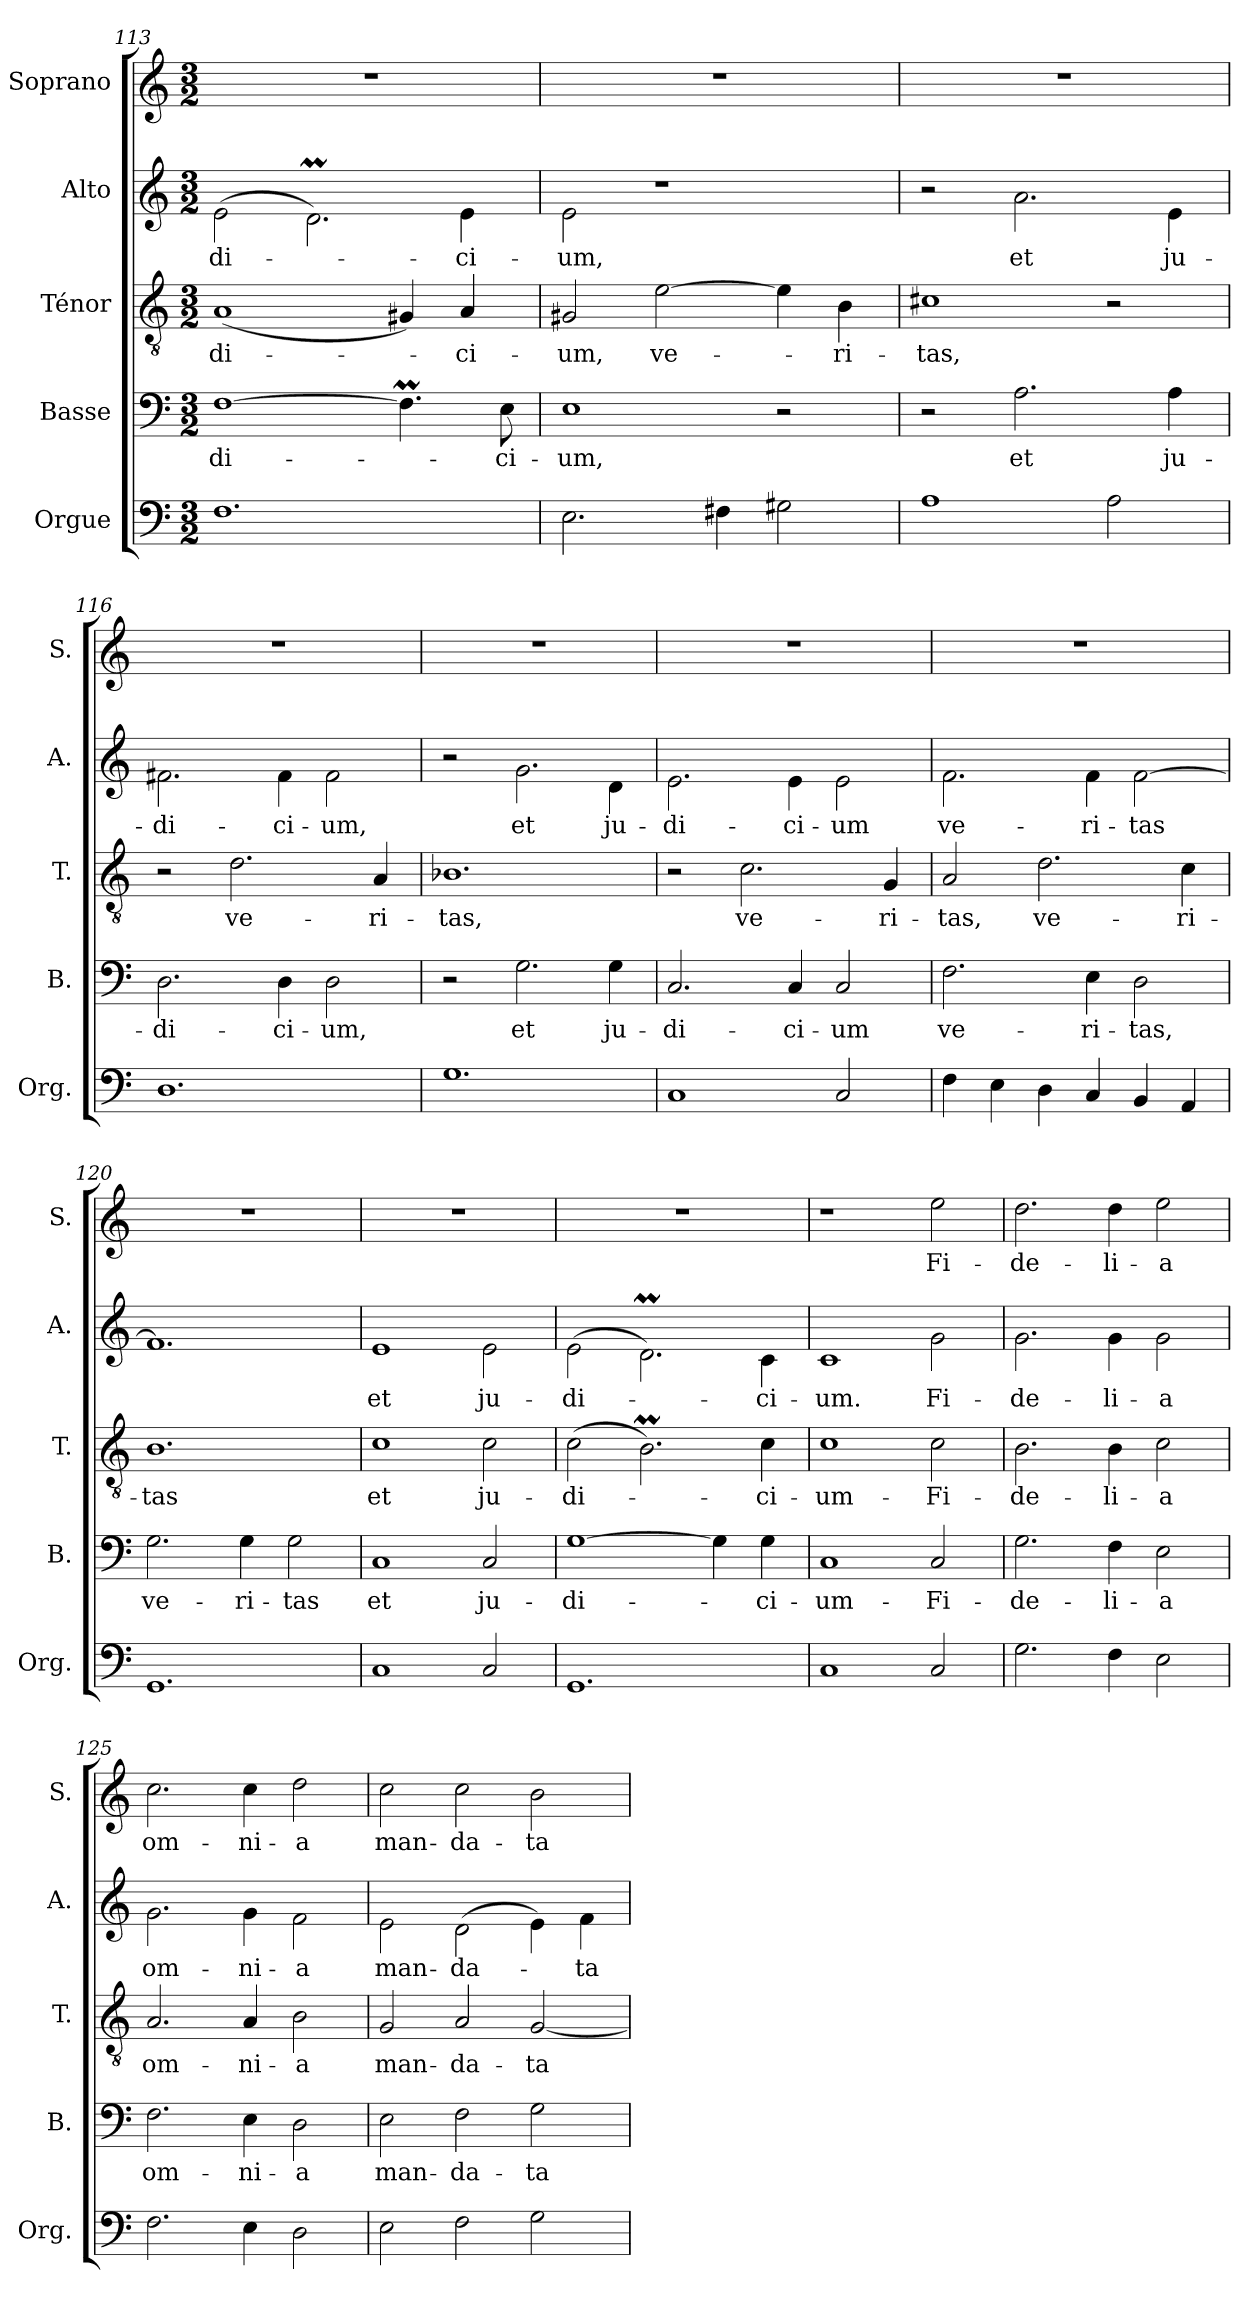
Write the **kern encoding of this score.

**kern	**kern	**text	**kern	**text	**kern	**text	**kern	**text
*part5	*part4	*part4	*part3	*part3	*part2	*part2	*part1	*part1
*staff5	*staff4	*staff4	*staff3	*staff3	*staff2	*staff2	*staff1	*staff1
*I"Orgue	*I"Basse	*	*I"Ténor	*	*I"Alto	*	*I"Soprano	*
*I'Org.	*I'B.	*	*I'T.	*	*I'A.	*	*I'S.	*
*clefF4	*clefF4	*	*clefGv2	*	*clefG2	*	*clefG2	*
*k[]	*k[]	*	*k[]	*	*k[]	*	*k[]	*
*M3/2	*M3/2	*	*M3/2	*	*M3/2	*	*M3/2	*
=113	=113	=113	=113	=113	=113	=113	=113	=113
!	!	!LO:LY:b	!	!LO:LY:b	!	!LO:LY:b	!	!
1.F	[1F	-di-	(<1A	-di-	(>2e\	-di-	1.r	.
.	.	.	.	.	2.dM\)	.	.	.
.	4.FM\]	.	4G#X/)	.	.	.	.	.
!	!	!	!	!LO:LY:b	!	!LO:LY:b	!	!
.	.	.	4A/	-ci-	4e\	-ci-	.	.
!	!	!LO:LY:b	!	!	!	!	!	!
.	8E\	-ci-	.	.	.	.	.	.
=114	=114	=114	=114	=114	=114	=114	=114	=114
!	!	!LO:LY:b	!	!LO:LY:b	!	!LO:LY:b	!	!
2.E\	1E	-um,	2G#X/	-um,	2e\	-um,	1.r	.
!	!	!	!	!LO:LY:b	!	!	!	!
.	.	.	[2e\	ve-	1r	.	.	.
4F#X\	.	.	.	.	.	.	.	.
2G#X\	2r	.	4e\]	.	.	.	.	.
!	!	!	!	!LO:LY:b	!	!	!	!
.	.	.	4B\	-ri-	.	.	.	.
=115	=115	=115	=115	=115	=115	=115	=115	=115
!	!	!	!	!LO:LY:b	!	!	!	!
1A	2r	.	1c#X	-tas,	2r	.	1.r	.
!	!	!LO:LY:b	!	!	!	!LO:LY:b	!	!
.	2.A\	et	.	.	2.a\	et	.	.
2A\	.	.	2r	.	.	.	.	.
!	!	!LO:LY:b	!	!	!	!LO:LY:b	!	!
.	4A\	ju-	.	.	4e\	ju-	.	.
=116	=116	=116	=116	=116	=116	=116	=116	=116
!	!	!LO:LY:b	!	!	!	!LO:LY:b	!	!
1.D	2.D\	-di-	2r	.	2.f#X\	-di-	1.r	.
!	!	!	!	!LO:LY:b	!	!	!	!
.	.	.	2.d\	ve-	.	.	.	.
!	!	!LO:LY:b	!	!	!	!LO:LY:b	!	!
.	4D\	-ci-	.	.	4f#\	-ci-	.	.
!	!	!LO:LY:b	!	!	!	!LO:LY:b	!	!
.	2D\	-um,	.	.	2f#\	-um,	.	.
!	!	!	!	!LO:LY:b	!	!	!	!
.	.	.	4A/	-ri-	.	.	.	.
=117	=117	=117	=117	=117	=117	=117	=117	=117
!	!	!	!	!LO:LY:b	!	!	!	!
1.G	2r	.	1.B-X	-tas,	2r	.	1.r	.
!	!	!LO:LY:b	!	!	!	!LO:LY:b	!	!
.	2.G\	et	.	.	2.g\	et	.	.
!	!	!LO:LY:b	!	!	!	!LO:LY:b	!	!
.	4G\	ju-	.	.	4d\	ju-	.	.
=118	=118	=118	=118	=118	=118	=118	=118	=118
!	!	!LO:LY:b	!	!	!	!LO:LY:b	!	!
1C	2.C/	-di-	2r	.	2.e\	-di-	1.r	.
!	!	!	!	!LO:LY:b	!	!	!	!
.	.	.	2.c\	ve-	.	.	.	.
!	!	!LO:LY:b	!	!	!	!LO:LY:b	!	!
.	4C/	-ci-	.	.	4e\	-ci-	.	.
!	!	!LO:LY:b	!	!	!	!LO:LY:b	!	!
2C/	2C/	-um	.	.	2e\	-um	.	.
!	!	!	!	!LO:LY:b	!	!	!	!
.	.	.	4G/	-ri-	.	.	.	.
!!LO:LB:g=z
=119	=119	=119	=119	=119	=119	=119	=119	=119
!	!	!LO:LY:b	!	!LO:LY:b	!	!LO:LY:b	!	!
4F\	2.F\	ve-	2A/	-tas,	2.f\	ve-	1.r	.
4E\	.	.	.	.	.	.	.	.
!	!	!	!	!LO:LY:b	!	!	!	!
4D\	.	.	2.d\	ve-	.	.	.	.
!	!	!LO:LY:b	!	!	!	!LO:LY:b	!	!
4C/	4E\	-ri-	.	.	4f\	-ri-	.	.
!	!	!LO:LY:b	!	!	!	!LO:LY:b	!	!
4BB/	2D\	-tas,	.	.	[2f\	-tas	.	.
!	!	!	!	!LO:LY:b	!	!	!	!
4AA/	.	.	4c\	-ri-	.	.	.	.
=120	=120	=120	=120	=120	=120	=120	=120	=120
!	!	!LO:LY:b	!	!LO:LY:b	!	!	!	!
1.GG	2.G\	ve-	1.B	-tas	1.f]	.	1.r	.
!	!	!LO:LY:b	!	!	!	!	!	!
.	4G\	-ri-	.	.	.	.	.	.
!	!	!LO:LY:b	!	!	!	!	!	!
.	2G\	-tas	.	.	.	.	.	.
=121	=121	=121	=121	=121	=121	=121	=121	=121
!	!	!LO:LY:b	!	!LO:LY:b	!	!LO:LY:b	!	!
1C	1C	et	1c	et	1e	et	1.r	.
!	!	!LO:LY:b	!	!LO:LY:b	!	!LO:LY:b	!	!
2C/	2C/	ju-	2c\	ju-	2e\	ju-	.	.
=122	=122	=122	=122	=122	=122	=122	=122	=122
!	!	!LO:LY:b	!	!LO:LY:b	!	!LO:LY:b	!	!
1.GG	[1G	-di-	(>2c\	-di-	(>2e\	-di-	1.r	.
.	.	.	2.Bm\)	.	2.dM\)	.	.	.
.	4G\]	.	.	.	.	.	.	.
!	!	!LO:LY:b	!	!LO:LY:b	!	!LO:LY:b	!	!
.	4G\	-ci-	4c\	-ci-	4c\	-ci-	.	.
=123	=123	=123	=123	=123	=123	=123	=123	=123
!	!	!LO:LY:b	!	!LO:LY:b	!	!LO:LY:b	!	!
1C	1C	-um-	1c	-um-	1c	-um.	1r	.
!	!	!LO:LY:b	!	!LO:LY:b	!	!LO:LY:b	!	!LO:LY:b
2C/	2C/	-Fi-	2c\	-Fi-	2g\	Fi-	2ee\	Fi-
=124	=124	=124	=124	=124	=124	=124	=124	=124
!	!	!LO:LY:b	!	!LO:LY:b	!	!LO:LY:b	!	!LO:LY:b
2.G\	2.G\	-de-	2.B\	-de-	2.g\	-de-	2.dd\	-de-
!	!	!LO:LY:b	!	!LO:LY:b	!	!LO:LY:b	!	!LO:LY:b
4F\	4F\	-li-	4B\	-li-	4g\	-li-	4dd\	-li-
!	!	!LO:LY:b	!	!LO:LY:b	!	!LO:LY:b	!	!LO:LY:b
2E\	2E\	-a	2c\	-a	2g\	-a	2ee\	-a
=125	=125	=125	=125	=125	=125	=125	=125	=125
!	!	!LO:LY:b	!	!LO:LY:b	!	!LO:LY:b	!	!LO:LY:b
2.F\	2.F\	om-	2.A/	om-	2.g\	om-	2.cc\	om-
!	!	!LO:LY:b	!	!LO:LY:b	!	!LO:LY:b	!	!LO:LY:b
4E\	4E\	-ni-	4A/	-ni-	4g\	-ni-	4cc\	-ni-
!	!	!LO:LY:b	!	!LO:LY:b	!	!LO:LY:b	!	!LO:LY:b
2D\	2D\	-a	2B\	-a	2f\	-a	2dd\	-a
=126	=126	=126	=126	=126	=126	=126	=126	=126
!	!	!LO:LY:b	!	!LO:LY:b	!	!LO:LY:b	!	!LO:LY:b
2E\	2E\	man-	2G/	man-	2e\	man-	2cc\	man-
!	!	!LO:LY:b	!	!LO:LY:b	!	!LO:LY:b	!	!LO:LY:b
2F\	2F\	-da-	2A/	-da-	(>2d\	-da-	2cc\	-da-
!	!	!LO:LY:b	!	!LO:LY:b	!	!	!	!LO:LY:b
2G\	2G\	-ta	[2G/	-ta	4e\)	.	2b\	-ta
!	!	!	!	!	!	!LO:LY:b	!	!
.	.	.	.	.	4f\	-ta	.	.
=	=	=	=	=	=	=	=	=
*-	*-	*-	*-	*-	*-	*-	*-	*-
